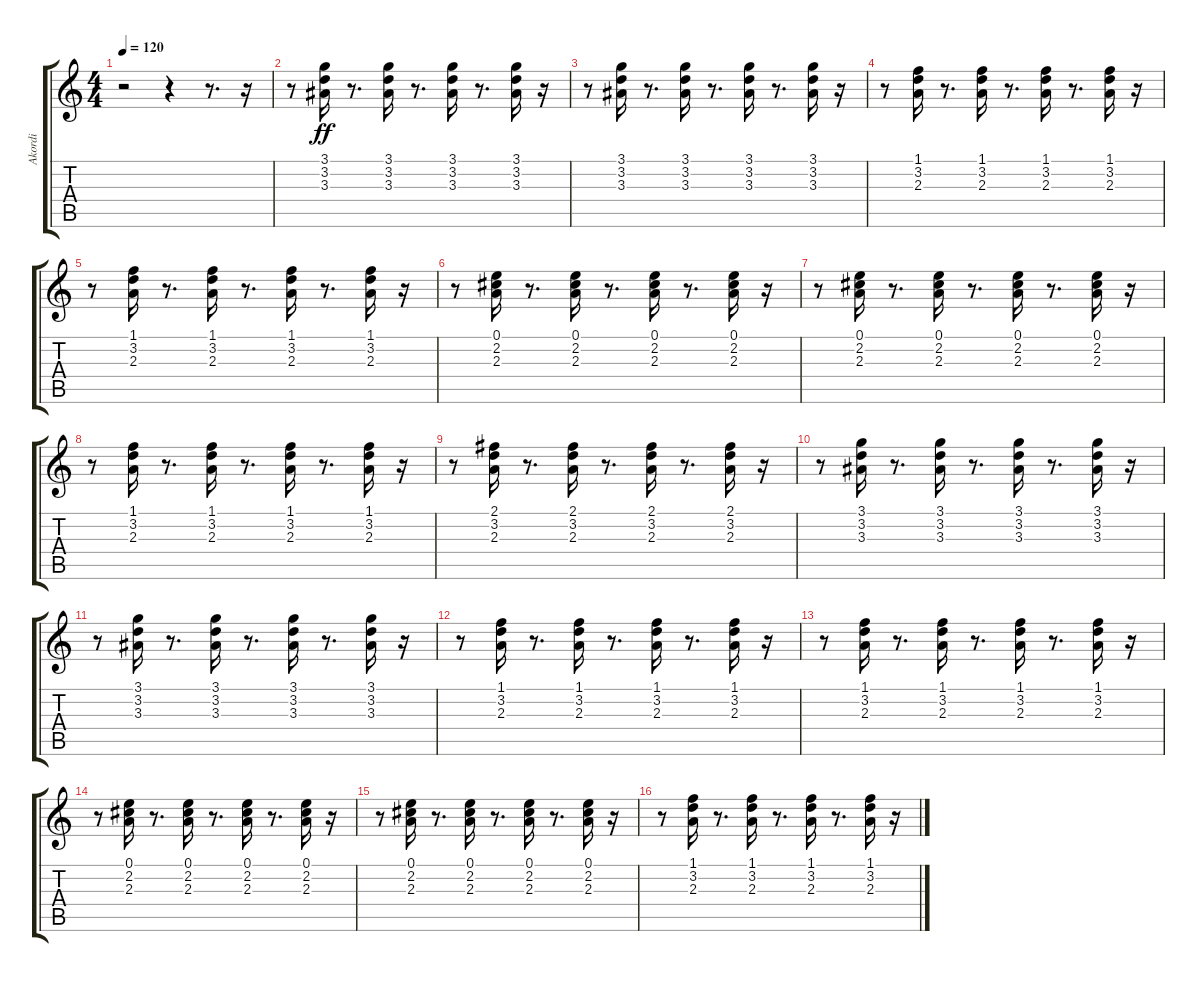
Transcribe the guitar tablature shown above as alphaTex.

\track ("Akordi " "Akordi ") {instrument acousticguitarnylon}
\staff {score tabs}
\tuning (E4 B3 G3 D3 A2 E2) {hide}
\ts (4 4)
\tempo 120
\clef g2
\ks c
r.2{dy ff} r.4 r.8{d} r.16 |
r.8 (3.1 3.2 3.3).16 r.8{d} (3.1 3.2 3.3).16 r.8{d} (3.1 3.2 3.3).16 r.8{d} (3.1 3.2 3.3).16 r.16 |
r.8 (3.1 3.2 3.3).16 r.8{d} (3.1 3.2 3.3).16 r.8{d} (3.1 3.2 3.3).16 r.8{d} (3.1 3.2 3.3).16 r.16 |
r.8 (1.1 3.2 2.3).16 r.8{d} (1.1 3.2 2.3).16 r.8{d} (1.1 3.2 2.3).16 r.8{d} (1.1 3.2 2.3).16 r.16 |
r.8 (1.1 3.2 2.3).16 r.8{d} (1.1 3.2 2.3).16 r.8{d} (1.1 3.2 2.3).16 r.8{d} (1.1 3.2 2.3).16 r.16 |
r.8 (0.1 2.2 2.3).16 r.8{d} (0.1 2.2 2.3).16 r.8{d} (0.1 2.2 2.3).16 r.8{d} (0.1 2.2 2.3).16 r.16 |
r.8 (0.1 2.2 2.3).16 r.8{d} (0.1 2.2 2.3).16 r.8{d} (0.1 2.2 2.3).16 r.8{d} (0.1 2.2 2.3).16 r.16 |
r.8 (1.1 3.2 2.3).16 r.8{d} (1.1 3.2 2.3).16 r.8{d} (1.1 3.2 2.3).16 r.8{d} (1.1 3.2 2.3).16 r.16 |
r.8 (2.1 3.2 2.3).16 r.8{d} (2.1 3.2 2.3).16 r.8{d} (2.1 3.2 2.3).16 r.8{d} (2.1 3.2 2.3).16 r.16 |
r.8 (3.1 3.2 3.3).16 r.8{d} (3.1 3.2 3.3).16 r.8{d} (3.1 3.2 3.3).16 r.8{d} (3.1 3.2 3.3).16 r.16 |
r.8 (3.1 3.2 3.3).16 r.8{d} (3.1 3.2 3.3).16 r.8{d} (3.1 3.2 3.3).16 r.8{d} (3.1 3.2 3.3).16 r.16 |
r.8 (1.1 3.2 2.3).16 r.8{d} (1.1 3.2 2.3).16 r.8{d} (1.1 3.2 2.3).16 r.8{d} (1.1 3.2 2.3).16 r.16 |
r.8 (1.1 3.2 2.3).16 r.8{d} (1.1 3.2 2.3).16 r.8{d} (1.1 3.2 2.3).16 r.8{d} (1.1 3.2 2.3).16 r.16 |
r.8 (0.1 2.2 2.3).16 r.8{d} (0.1 2.2 2.3).16 r.8{d} (0.1 2.2 2.3).16 r.8{d} (0.1 2.2 2.3).16 r.16 |
r.8 (0.1 2.2 2.3).16 r.8{d} (0.1 2.2 2.3).16 r.8{d} (0.1 2.2 2.3).16 r.8{d} (0.1 2.2 2.3).16 r.16 |
r.8 (1.1 3.2 2.3).16 r.8{d} (1.1 3.2 2.3).16 r.8{d} (1.1 3.2 2.3).16 r.8{d} (1.1 3.2 2.3).16 r.16
